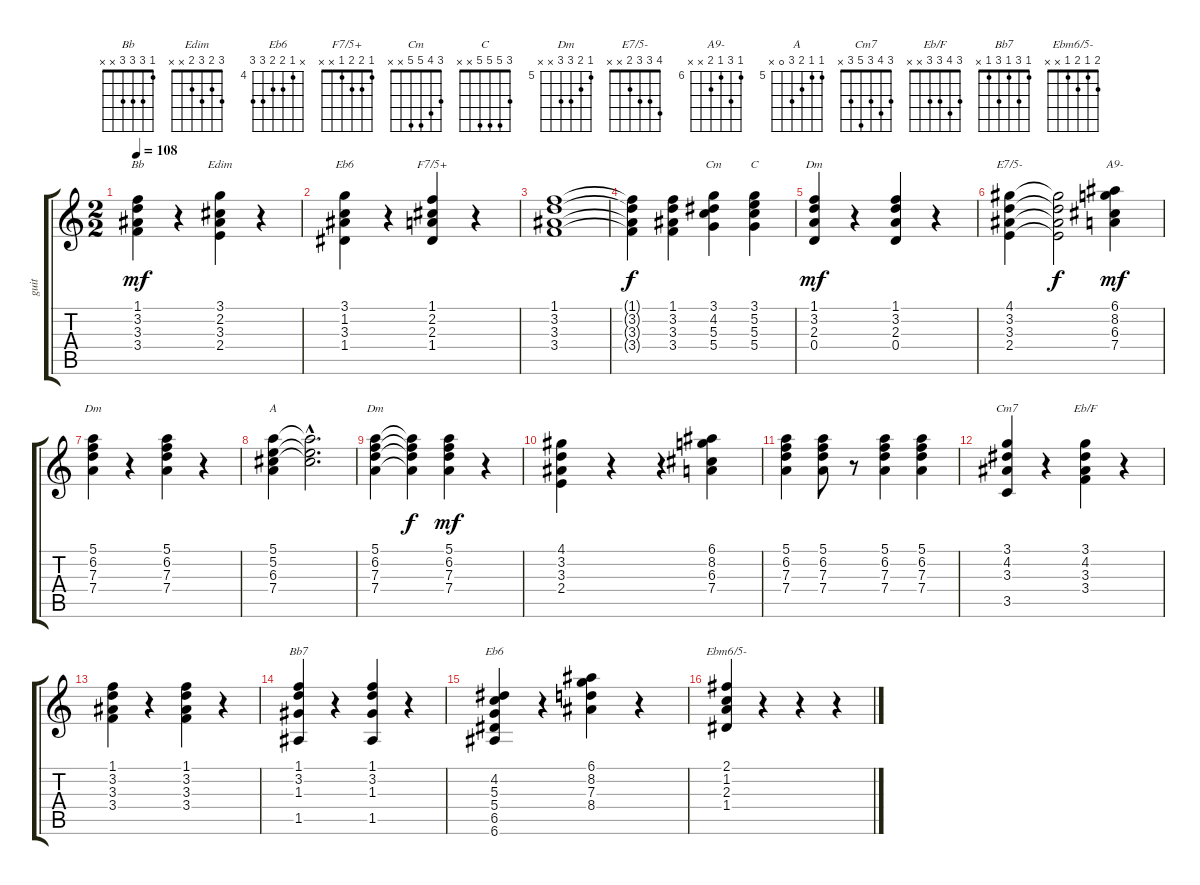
\track ("guit" "guit") {instrument electricguitarjazz}
\staff {score tabs}
\tuning (E4 B3 G3 D3 A2 E2) {hide}
\chord ("Bb" 1 3 3 3 x x)
\chord ("Edim" 3 2 3 2 x x)
\chord ("Eb6" 3 1 3 1 x x)
\chord ("F7/5+" 1 2 2 1 x x)
\chord ("Cm" 3 4 5 5 x x)
\chord ("C" 3 5 5 5 x x)
\chord ("Dm" 1 3 2 0 x x)
\chord ("E7/5-" 4 3 3 2 x x)
\chord ("A9-" 6 8 6 7 x x) {firstfret 6}
\chord ("Dm" 5 6 7 7 5 x) {firstfret 5}
\chord ("A" 5 5 6 7 0 x) {firstfret 5}
\chord ("Dm" 5 6 7 7 x x) {firstfret 5}
\chord ("Cm7" 3 4 3 5 3 x)
\chord ("Eb/F" 3 4 3 3 x x)
\chord ("Bb7" 1 3 1 3 1 x)
\chord ("Eb6" x 4 5 5 6 6) {firstfret 4}
\chord ("Ebm6/5-" 2 1 2 1 x x)
\ts (2 2)
\tempo 108
\clef g2
\ks c
(1.1 3.2 3.3 3.4).4{ch "Bb" dy mf} r.4 (3.1 2.2 3.3 2.4).4{ch "Edim"} r.4 |
(3.1 1.2 3.3 1.4).4{ch "Eb6"} r.4 (1.1 2.2 2.3 1.4).4{ch "F7/5+"} r.4 |
(1.1 3.2 3.3 3.4).1 |
(1.1{t} 3.2{t} 3.3{t} 3.4{t}).4{dy f} (1.1 3.2 3.3 3.4).4 (3.1 4.2 5.3 5.4).4{ch "Cm"} (3.1 5.2 5.3 5.4).4{ch "C"} |
(1.1 3.2 2.3 0.4).4{ch "Dm" dy mf} r.4 (1.1 3.2 2.3 0.4).4 r.4 |
(4.1 3.2 3.3 2.4).4{ch "E7/5-"} (4.1{t} 3.2{t} 3.3{t} 2.4{t}).2{dy f} (6.1 8.2 6.3 7.4).4{ch "A9-" dy mf} |
(5.1 6.2 7.3 7.4).4{ch "Dm"} r.4 (5.1 6.2 7.3 7.4).4 r.4 |
(5.1 5.2 6.3 7.4).4{ch "A"} (5.1{hac t} 5.2{hac t} 6.3{hac t}).2{d} |
(5.1 6.2 7.3 7.4).4{ch "Dm"} (5.1{t} 6.2{t} 7.3{t} 7.4{t}).4{dy f} (5.1 6.2 7.3 7.4).4{dy mf} r.4 |
(4.1 3.2 3.3 2.4).4 r.4 r.4 (6.1 8.2 6.3 7.4).4 |
(5.1 6.2 7.3 7.4).4 (5.1 6.2 7.3 7.4).8 r.8 (5.1 6.2 7.3 7.4).4 (5.1 6.2 7.3 7.4).4 |
(3.1 4.2 3.3 3.5).4{ch "Cm7"} r.4 (3.1 4.2 3.3 3.4).4{ch "Eb/F"} r.4 |
(1.1 3.2 3.3 3.4).4 r.4 (1.1 3.2 3.3 3.4).4 r.4 |
(1.1 3.2 1.3 1.5).4{ch "Bb7"} r.4 (1.1 3.2 1.3 1.5).4 r.4 |
(4.2 5.3 5.4 6.5 6.6).4{ch "Eb6"} r.4 (6.1 8.2 7.3 8.4).4 r.4 |
(2.1 1.2 2.3 1.4).4{ch "Ebm6/5-"} r.4 r.4 r.4
